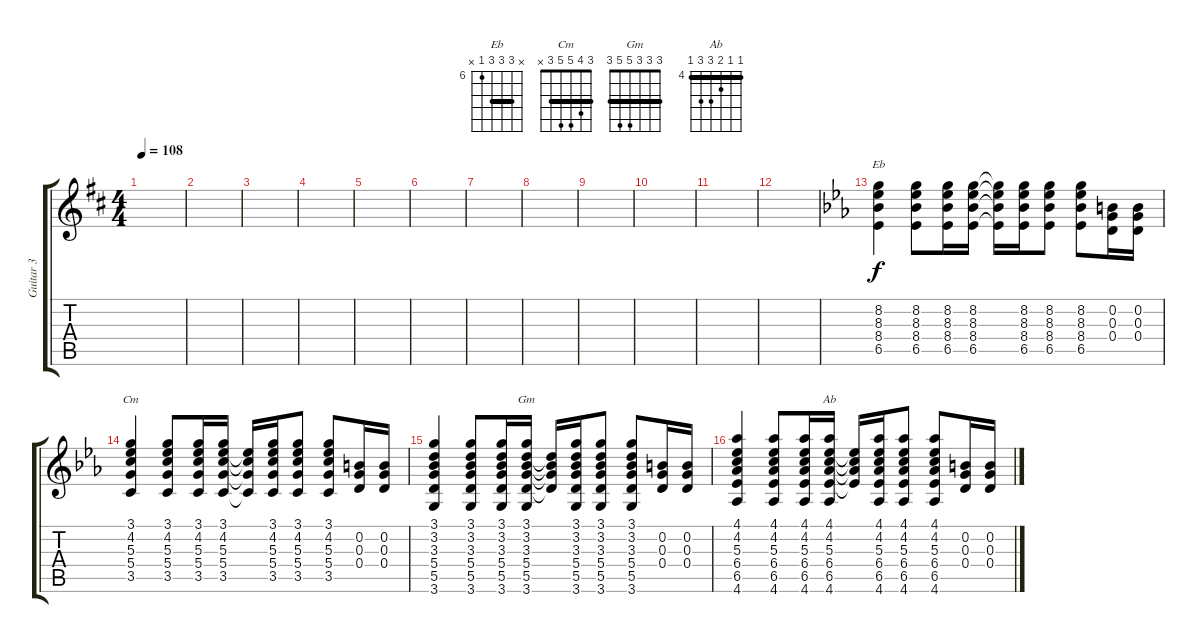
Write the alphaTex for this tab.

\track ("Guitar 3" "Guitar 3") {instrument electricguitarclean}
\staff {score tabs}
\tuning (E4 B3 G3 D3 A2 E2) {hide}
\chord ("Eb" x 8 8 8 6 x) {firstfret 6 barre 8}
\chord ("Cm" 3 4 5 5 3 x) {barre 3}
\chord ("Gm" 3 3 3 5 5 3) {barre 3}
\chord ("Ab" 4 4 5 6 6 4) {firstfret 4 barre 4}
\ts (4 4)
\tempo 108
\clef g2
\ks d
|
|
|
|
|
|
|
|
|
|
|
|
\ks eb
(8.2 8.3 8.4 6.5).4{ch "Eb"} (8.2 8.3 8.4 6.5).8 (8.2 8.3 8.4 6.5).16 (8.2 8.3 8.4 6.5).16 (8.2{t} 8.3{t} 8.4{t} 6.5{t}).16 (8.2 8.3 8.4 6.5).16 (8.2 8.3 8.4 6.5).8 (8.2 8.3 8.4 6.5).8 (0.2 0.3 0.4).16 (0.2 0.3 0.4).16 |
(3.1 4.2 5.3 5.4 3.5).4{ch "Cm"} (3.1 4.2 5.3 5.4 3.5).8 (3.1 4.2 5.3 5.4 3.5).16 (3.1 4.2 5.3 5.4 3.5).16 (4.2{t} 5.3{t} 5.4{t} 3.5{t}).16 (3.1 4.2 5.3 5.4 3.5).16 (3.1 4.2 5.3 5.4 3.5).8 (3.1 4.2 5.3 5.4 3.5).8 (0.2 0.3 0.4).16 (0.2 0.3 0.4).16 |
(3.1 3.2 3.3 5.4 5.5 3.6).4 (3.1 3.2 3.3 5.4 5.5 3.6).8 (3.1 3.2 3.3 5.4 5.5 3.6).16 (3.1 3.2 3.3 5.4 5.5 3.6).16{ch "Gm"} (3.2{t} 3.3{t} 5.4{t} 5.5{t}).16 (3.1 3.2 3.3 5.4 5.5 3.6).16 (3.1 3.2 3.3 5.4 5.5 3.6).8 (3.1 3.2 3.3 5.4 5.5 3.6).8 (0.2 0.3 0.4).16 (0.2 0.3 0.4).16 |
(4.1 4.2 5.3 6.4 6.5 4.6).4 (4.1 4.2 5.3 6.4 6.5 4.6).8 (4.1 4.2 5.3 6.4 6.5 4.6).16 (4.1 4.2 5.3 6.4 6.5 4.6).16{ch "Ab"} (4.2{t} 5.3{t} 6.4{t} 6.5{t}).16 (4.1 4.2 5.3 6.4 6.5 4.6).16 (4.1 4.2 5.3 6.4 6.5 4.6).8 (4.1 4.2 5.3 6.4 6.5 4.6).8 (0.2 0.3 0.4).16 (0.2 0.3 0.4).16
